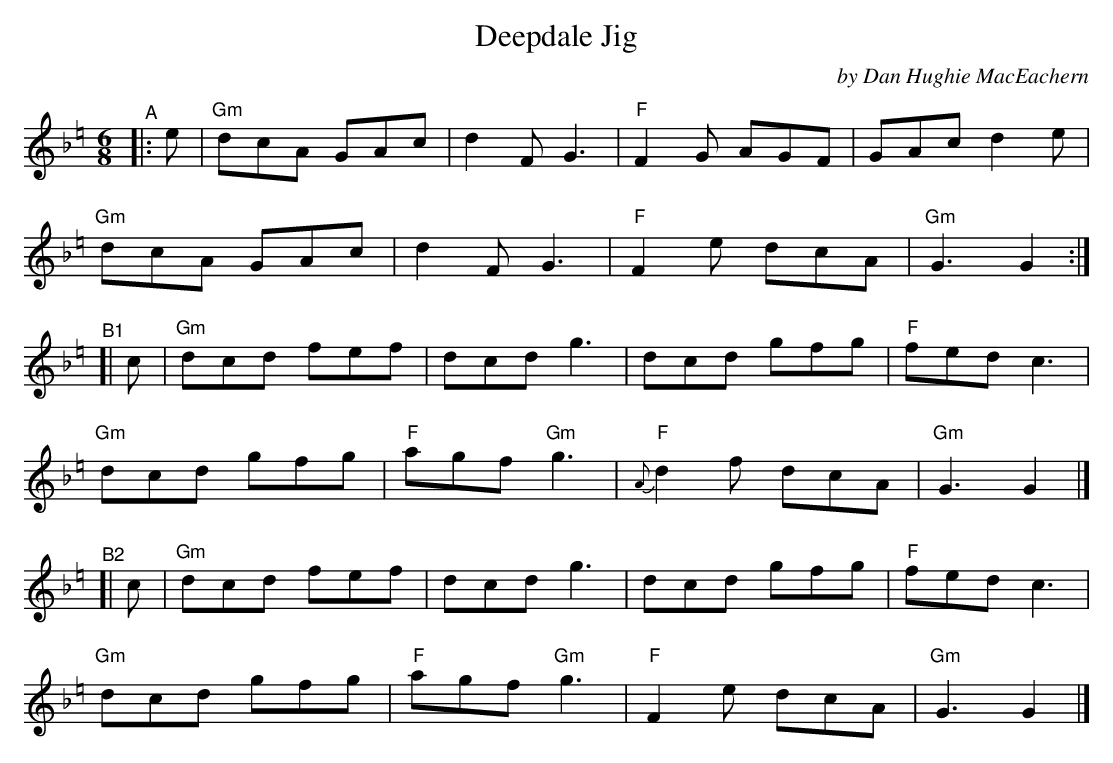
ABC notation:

X:1
T: Deepdale Jig
C: by Dan Hughie MacEachern
M: 6/8
L: 1/8
K: Gdor=e	% The handout has Gm with all e notes marked with natural signs.
"^A"|: e |\
"Gm"dcA GAc | d2F G3 | "F"F2G AGF | GAc d2e |
"Gm"dcA GAc | d2F G3 | "F"F2e dcA | "Gm"G3 G2 :|
"^B1"[| c |\
"Gm"dcd fef | dcd g3 | dcd gfg | "F"fed c3 |
"Gm"dcd gfg | "F"agf "Gm"g3 | "F"{A}d2f dcA | "Gm"G3 G2 |]
"^B2"[| c |\
"Gm"dcd fef | dcd g3 | dcd gfg | "F"fed c3 |
"Gm"dcd gfg | "F"agf "Gm"g3 | "F"F2e dcA | "Gm"G3 G2 |]
